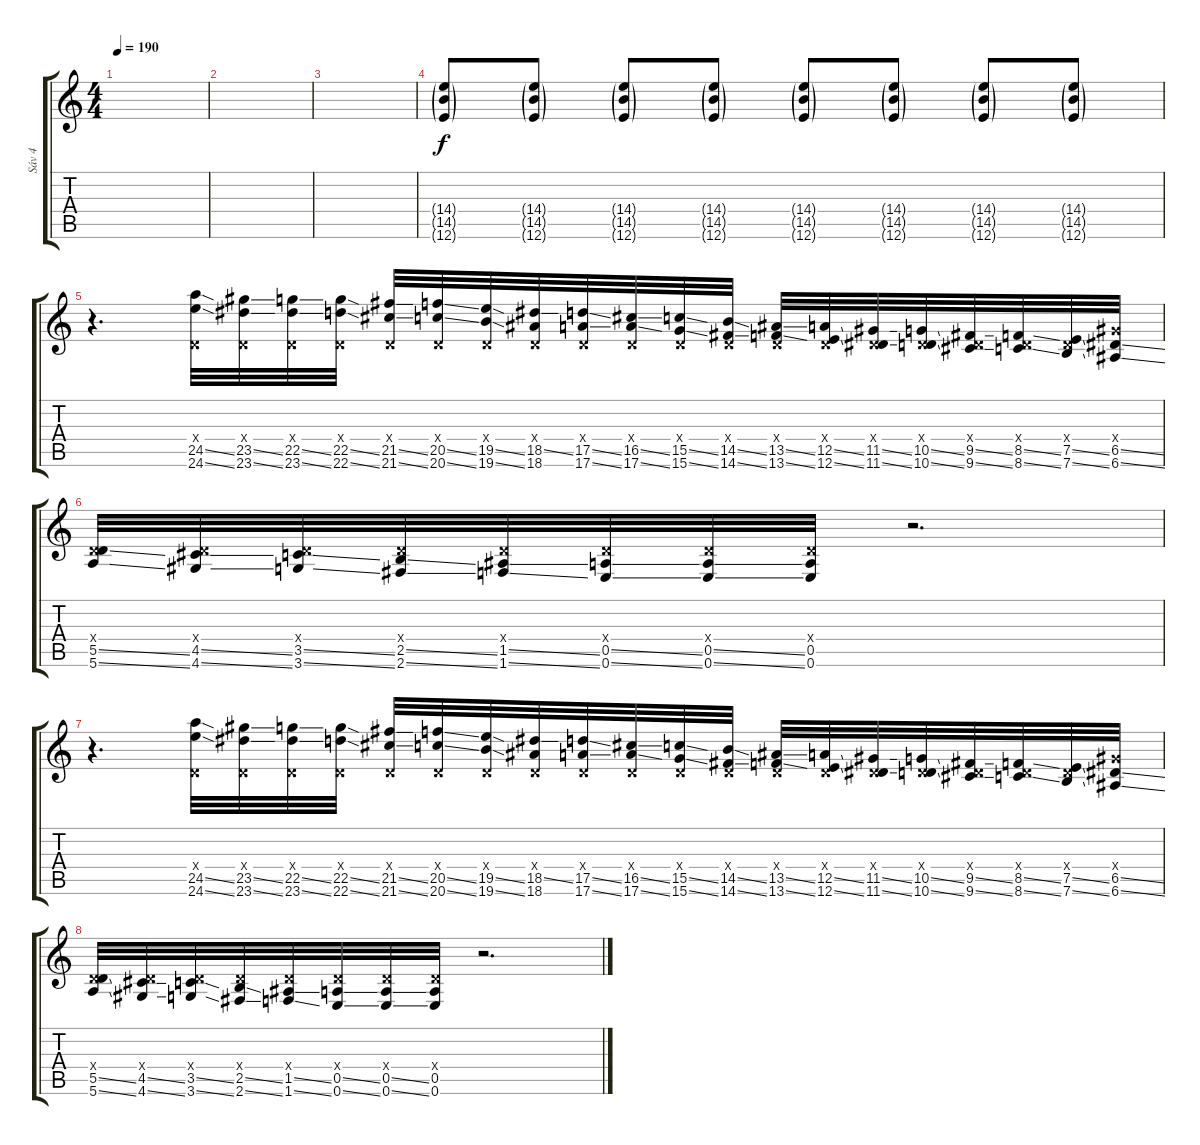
\track ("Sáv 4" "Sáv 4") {instrument distortionguitar}
\staff {score tabs}
\tuning (E4 B3 G3 D3 A2 E2) {hide}
\ts (4 4)
\tempo 190
\clef g2
\ks c
|
|
|
(14.4{g} 14.5{g} 12.6{g}).8 (14.4{g} 14.5{g} 12.6{g}).8 (14.4{g} 14.5{g} 12.6{g}).8 (14.4{g} 14.5{g} 12.6{g}).8 (14.4{g} 14.5{g} 12.6{g}).8 (14.4{g} 14.5{g} 12.6{g}).8 (14.4{g} 14.5{g} 12.6{g}).8 (14.4{g} 14.5{g} 12.6{g}).8 |
r.4{d} (0.4{x} 24.5{ss} 24.6{ss}).32{dy f} (0.4{x} 23.5{ss} 23.6{ss}).32 (0.4{x} 22.5{ss} 23.6{ss}).32 (0.4{x} 22.5{ss} 22.6{ss}).32 (0.4{x} 21.5{ss} 21.6{ss}).32 (0.4{x} 20.5{ss} 20.6{ss}).32 (0.4{x} 19.5{ss} 19.6{ss}).32 (0.4{x} 18.5{ss} 18.6).32 (0.4{x} 17.5{ss} 17.6{ss}).32 (0.4{x} 16.5{ss} 17.6{ss}).32 (0.4{x} 15.5{ss} 15.6{ss}).32 (0.4{x} 14.5{ss} 14.6{ss}).32 (0.4{x} 13.5{ss} 13.6{ss}).32 (0.4{x} 12.5{ss} 12.6{ss}).32 (0.4{x} 11.5{ss} 11.6{ss}).32 (0.4{x} 10.5{ss} 10.6{ss}).32 (0.4{x} 9.5{ss} 9.6{ss}).32 (0.4{x} 8.5{ss} 8.6{ss}).32 (0.4{x} 7.5{ss} 7.6{ss}).32 (6.4{x} 6.5{ss} 6.6{ss}).32 |
(0.4{x} 5.5{ss} 5.6{ss}).32 (0.4{x} 4.5{ss} 4.6{ss}).32 (0.4{x} 3.5{ss} 3.6{ss}).32 (0.4{x} 2.5{ss} 2.6{ss}).32 (0.4{x} 1.5{ss} 1.6{ss}).32 (0.4{x} 0.5{ss} 0.6{ss}).32 (0.4{x} 0.5{ss} 0.6{ss}).32 (0.4{x} 0.5 0.6).32 r.2{d} |
r.4{d} (0.4{x} 24.5{ss} 24.6{ss}).32 (0.4{x} 23.5{ss} 23.6{ss}).32 (0.4{x} 22.5{ss} 23.6{ss}).32 (0.4{x} 22.5{ss} 22.6{ss}).32 (0.4{x} 21.5{ss} 21.6{ss}).32 (0.4{x} 20.5{ss} 20.6{ss}).32 (0.4{x} 19.5{ss} 19.6{ss}).32 (0.4{x} 18.5{ss} 18.6).32 (0.4{x} 17.5{ss} 17.6{ss}).32 (0.4{x} 16.5{ss} 17.6{ss}).32 (0.4{x} 15.5{ss} 15.6{ss}).32 (0.4{x} 14.5{ss} 14.6{ss}).32 (0.4{x} 13.5{ss} 13.6{ss}).32 (0.4{x} 12.5{ss} 12.6{ss}).32 (0.4{x} 11.5{ss} 11.6{ss}).32 (0.4{x} 10.5{ss} 10.6{ss}).32 (0.4{x} 9.5{ss} 9.6{ss}).32 (0.4{x} 8.5{ss} 8.6{ss}).32 (0.4{x} 7.5{ss} 7.6{ss}).32 (6.4{x} 6.5{ss} 6.6{ss}).32 |
(0.4{x} 5.5{ss} 5.6{ss}).32 (0.4{x} 4.5{ss} 4.6{ss}).32 (0.4{x} 3.5{ss} 3.6{ss}).32 (0.4{x} 2.5{ss} 2.6{ss}).32 (0.4{x} 1.5{ss} 1.6{ss}).32 (0.4{x} 0.5{ss} 0.6{ss}).32 (0.4{x} 0.5{ss} 0.6{ss}).32 (0.4{x} 0.5 0.6).32 r.2{d}
